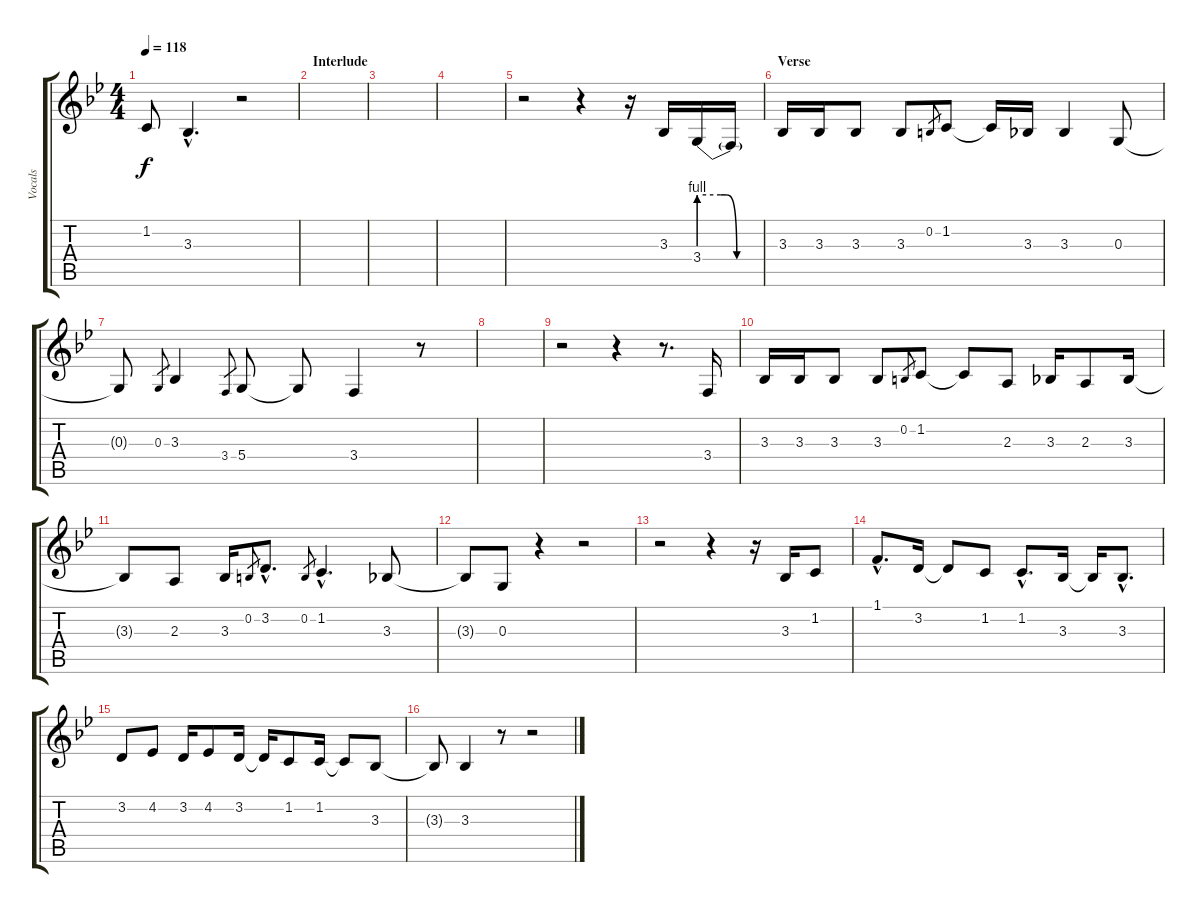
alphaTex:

\track ("Vocals" "Vocals") {instrument oboe}
\staff {score tabs}
\tuning (E4 B3 G3 D3 A2 E2) {hide}
\ts (4 4)
\tempo 118
\clef g2
\ks bb
1.2{t}.8{dy f} 3.3{hac}.4{d} r.2 |
\section ("" "Interlude")
|
|
|
r.2 r.4 r.16 3.3.16 3.4{be (custom 0 4 20 4 25 4 35 0 40 0 60 0)}.16 3.4{t}.16 |
\section ("" "Verse")
3.3.16 3.3.16 3.3.8 3.3.8 0.2.8{gr} 1.2.8 1.2{t}.16 3.3.16 3.3.4 0.3.8 |
0.3{t}.8 0.3.8{gr} 3.3.4 3.4.8{gr} 5.4.8 5.4{t}.8 3.4.4 r.8 |
|
r.2 r.4 r.8{d} 3.4.16 |
3.3.16 3.3.16 3.3.8 3.3.8 0.2.8{gr} 1.2.8 1.2{t}.8 2.3.8 3.3.16 2.3.8 3.3.16 |
3.3{t}.8 2.3.8 3.3.16 0.2.8{gr} 3.2{hac}.8{d} 0.2.8{gr} 1.2{hac}.4{d} 3.3.8 |
3.3{t}.8 0.3.8 r.4 r.2 |
r.2 r.4 r.16 3.3.16 1.2.8 |
1.1{hac}.8{d} 3.2.16 3.2{t}.8 1.2.8 1.2{hac}.8{d} 3.3.16 3.3{t}.16 3.3{hac}.8{d} |
3.2.8 4.2.8 3.2.16 4.2.8 3.2.16 3.2{t}.16 1.2.8 1.2.16 1.2{t}.8 3.3.8 |
3.3{t}.8 3.3.4 r.8 r.2
